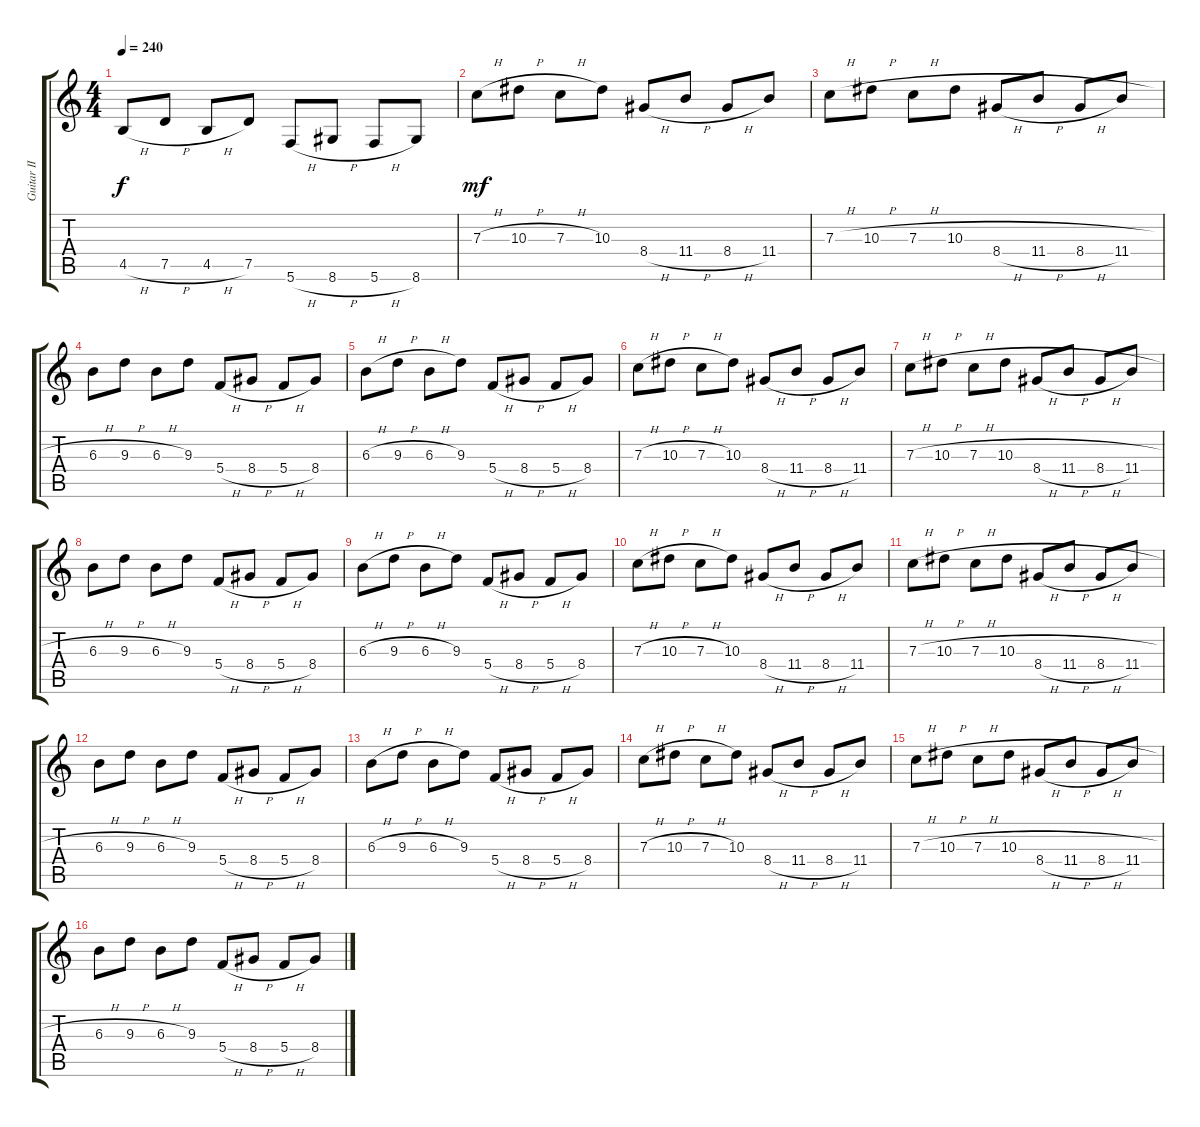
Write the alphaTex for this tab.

\track ("Guitar II" "Guitar II") {instrument distortionguitar}
\staff {score tabs}
\tuning (D4 A3 F3 C3 G2 C2) {hide}
\ts (4 4)
\tempo 240
\clef g2
\ks c
4.5{h}.8{dy f} 7.5{h}.8 4.5{h}.8 7.5.8 5.6{h}.8 8.6{h}.8 5.6{h}.8 8.6.8 |
7.3{h}.8{dy mf} 10.3{h}.8 7.3{h}.8 10.3.8 8.4{h}.8 11.4{h}.8 8.4{h}.8 11.4.8 |
7.3{h}.8 10.3{h}.8 7.3{h}.8 10.3{h}.8 8.4{h}.8 11.4{h}.8 8.4{h}.8 11.4.8 |
6.3{h}.8 9.3{h}.8 6.3{h}.8 9.3.8 5.4{h}.8 8.4{h}.8 5.4{h}.8 8.4.8 |
6.3{h}.8 9.3{h}.8 6.3{h}.8 9.3.8 5.4{h}.8 8.4{h}.8 5.4{h}.8 8.4.8 |
7.3{h}.8 10.3{h}.8 7.3{h}.8 10.3.8 8.4{h}.8 11.4{h}.8 8.4{h}.8 11.4.8 |
7.3{h}.8 10.3{h}.8 7.3{h}.8 10.3{h}.8 8.4{h}.8 11.4{h}.8 8.4{h}.8 11.4.8 |
6.3{h}.8 9.3{h}.8 6.3{h}.8 9.3.8 5.4{h}.8 8.4{h}.8 5.4{h}.8 8.4.8 |
6.3{h}.8 9.3{h}.8 6.3{h}.8 9.3.8 5.4{h}.8 8.4{h}.8 5.4{h}.8 8.4.8 |
7.3{h}.8 10.3{h}.8 7.3{h}.8 10.3.8 8.4{h}.8 11.4{h}.8 8.4{h}.8 11.4.8 |
7.3{h}.8 10.3{h}.8 7.3{h}.8 10.3{h}.8 8.4{h}.8 11.4{h}.8 8.4{h}.8 11.4.8 |
6.3{h}.8 9.3{h}.8 6.3{h}.8 9.3.8 5.4{h}.8 8.4{h}.8 5.4{h}.8 8.4.8 |
6.3{h}.8 9.3{h}.8 6.3{h}.8 9.3.8 5.4{h}.8 8.4{h}.8 5.4{h}.8 8.4.8 |
7.3{h}.8 10.3{h}.8 7.3{h}.8 10.3.8 8.4{h}.8 11.4{h}.8 8.4{h}.8 11.4.8 |
7.3{h}.8 10.3{h}.8 7.3{h}.8 10.3{h}.8 8.4{h}.8 11.4{h}.8 8.4{h}.8 11.4.8 |
6.3{h}.8 9.3{h}.8 6.3{h}.8 9.3.8 5.4{h}.8 8.4{h}.8 5.4{h}.8 8.4.8
